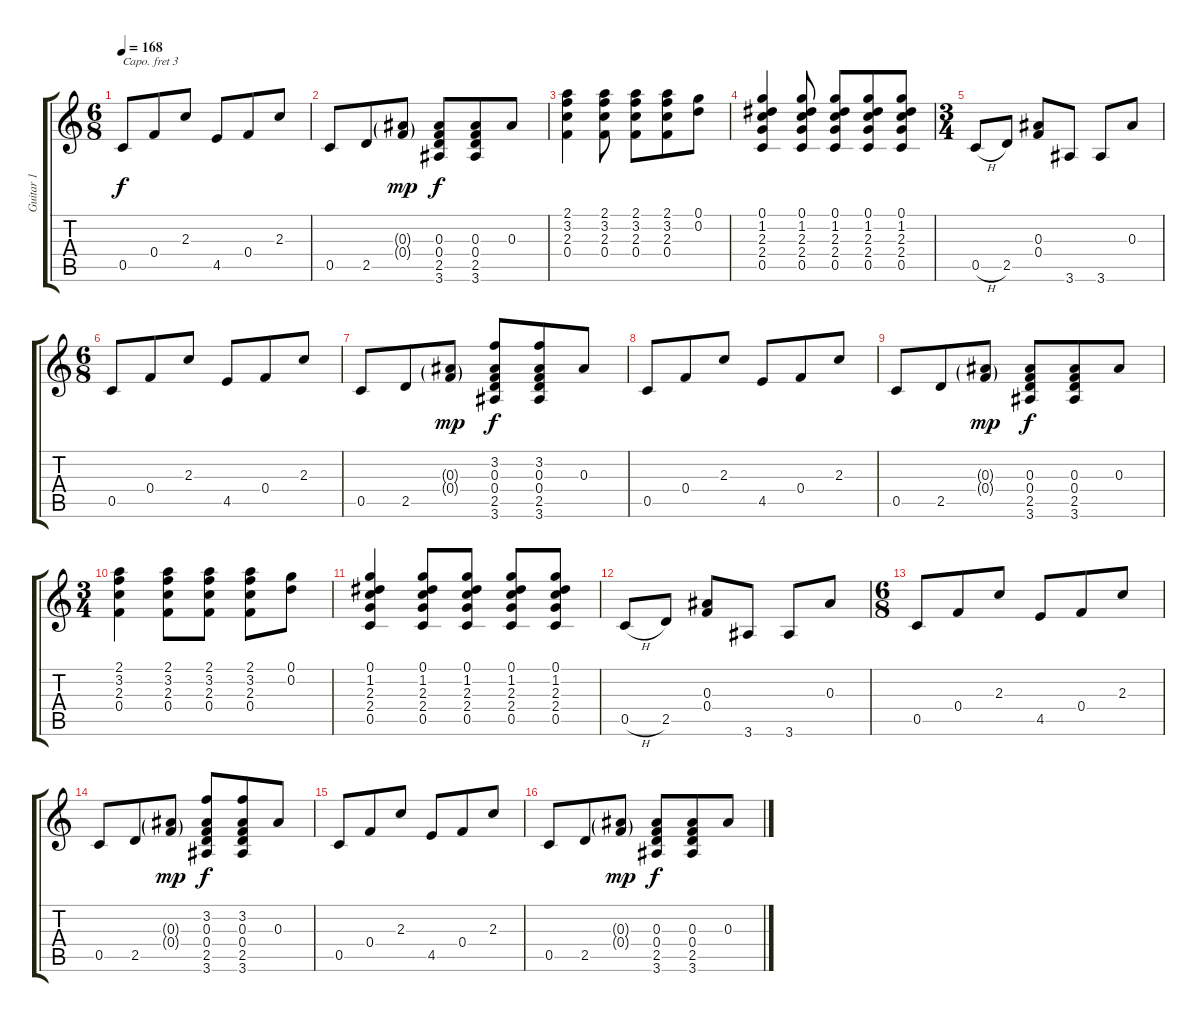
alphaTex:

\track ("Guitar 1" "Guitar 1") {instrument acousticguitarsteel}
\staff {score tabs}
\capo 3
\tuning (E4 B3 G3 D3 A2 E2) {hide}
\ts (6 8)
\tempo 168
\clef g2
\ks c
0.5.8{dy f} 0.4.8 2.3.8 4.5.8 0.4.8 2.3.8 |
0.5.8 2.5.8 (0.3{g} 0.4{g}).8{dy mp} (0.3 0.4 2.5 3.6).8{dy f} (0.3 0.4 2.5 3.6).8 0.3.8 |
(2.1 3.2 2.3 0.4).4 (2.1 3.2 2.3 0.4).8 (2.1 3.2 2.3 0.4).8 (2.1 3.2 2.3 0.4).8 (0.1 0.2).8 |
(0.1 1.2 2.3 2.4 0.5).4 (0.1 1.2 2.3 2.4 0.5).8 (0.1 1.2 2.3 2.4 0.5).8 (0.1 1.2 2.3 2.4 0.5).8 (0.1 1.2 2.3 2.4 0.5).8 |
\ts (3 4)
0.5{h}.8 2.5.8 (0.3 0.4).8 3.6.8 3.6.8 0.3.8 |
\ts (6 8)
0.5.8 0.4.8 2.3.8 4.5.8 0.4.8 2.3.8 |
0.5.8 2.5.8 (0.3{g} 0.4{g}).8{dy mp} (3.2 0.3 0.4 2.5 3.6).8{dy f} (3.2 0.3 0.4 2.5 3.6).8 0.3.8 |
0.5.8 0.4.8 2.3.8 4.5.8 0.4.8 2.3.8 |
0.5.8 2.5.8 (0.3{g} 0.4{g}).8{dy mp} (0.3 0.4 2.5 3.6).8{dy f} (0.3 0.4 2.5 3.6).8 0.3.8 |
\ts (3 4)
(2.1 3.2 2.3 0.4).4 (2.1 3.2 2.3 0.4).8 (2.1 3.2 2.3 0.4).8 (2.1 3.2 2.3 0.4).8 (0.1 0.2).8 |
(0.1 1.2 2.3 2.4 0.5).4 (0.1 1.2 2.3 2.4 0.5).8 (0.1 1.2 2.3 2.4 0.5).8 (0.1 1.2 2.3 2.4 0.5).8 (0.1 1.2 2.3 2.4 0.5).8 |
0.5{h}.8 2.5.8 (0.3 0.4).8 3.6.8 3.6.8 0.3.8 |
\ts (6 8)
0.5.8 0.4.8 2.3.8 4.5.8 0.4.8 2.3.8 |
0.5.8 2.5.8 (0.3{g} 0.4{g}).8{dy mp} (3.2 0.3 0.4 2.5 3.6).8{dy f} (3.2 0.3 0.4 2.5 3.6).8 0.3.8 |
0.5.8 0.4.8 2.3.8 4.5.8 0.4.8 2.3.8 |
0.5.8 2.5.8 (0.3{g} 0.4{g}).8{dy mp} (0.3 0.4 2.5 3.6).8{dy f} (0.3 0.4 2.5 3.6).8 0.3.8
